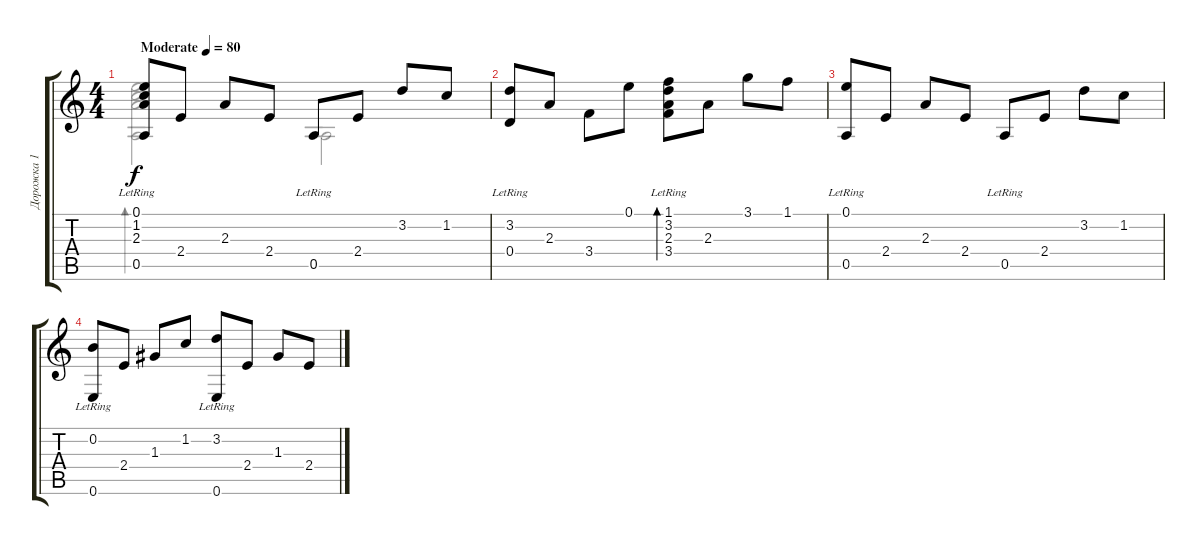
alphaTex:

\track ("Дорожка 1" "Дорожка 1") {instrument electricguitarjazz}
\staff {score tabs}
\tuning (E4 B3 G3 D3 A2 E2) {hide}
\voice
\ts (4 4)
\tempo (80 "Moderate")
\clef g2
\ks c
(0.1 1.2 2.3{lr} 0.5{lr}).8{dy f instrument electricguitarjazz} 2.4.8 2.3.8 2.4.8 0.5{lr}.8 2.4.8 3.2.8 1.2.8 |
(3.2{lr} 0.4).8 2.3.8 3.4.8 0.1.8 (1.1{lr} 3.2 2.3 3.4).8{bd 480} 2.3.8 3.1.8 1.1.8 |
(0.1{lr} 0.5).8 2.4.8 2.3.8 2.4.8 0.5{lr}.8 2.4.8 3.2.8 1.2.8 |
(0.2{lr} 0.6).8 2.4.8 1.3.8 1.2.8 (3.2{lr} 0.6).8 2.4.8 1.3.8 2.4.8
\voice
\clef g2
\ottava regular
\simile none
\ks c
(0.1 1.2 2.3 0.5).2{bd 240 dy f} 0.5.2 |
|
|
